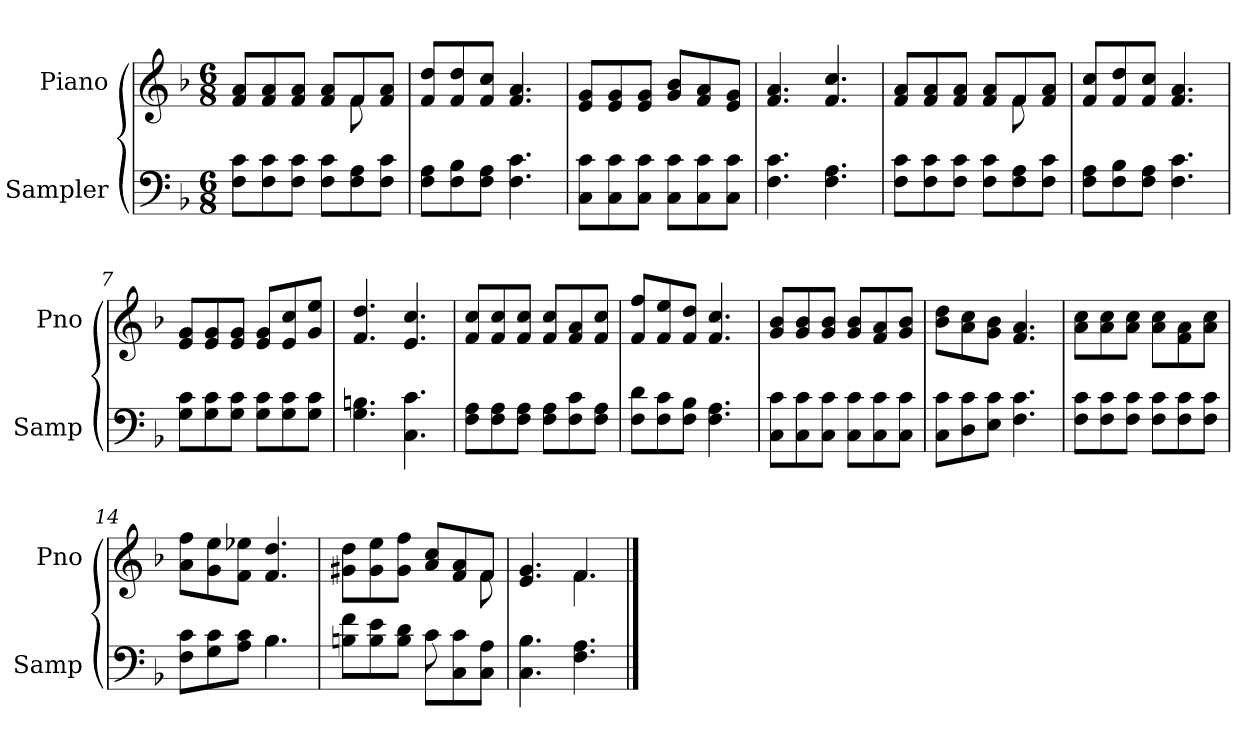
**kern	**kern
*part2	*part1
*staff2	*staff1
*I"Sampler	*I"Piano
*I'Samp	*I'Pno
*clefF4	*clefG2
*k[b-]	*k[b-]
*F:	*F:
*M6/8	*M6/8
=1	=1
*	*^
8F\ 8c\L	8f/ 8a/L	2ryy
8F\ 8c\	8f/ 8a/	.
8F\ 8c\J	8f/ 8a/J	.
8F\ 8c\L	8f/ 8a/L	.
8F\ 8A\	8f/	8f
8F\ 8c\J	8f/ 8a/J	8ryy
*	*v	*v
=2	=2
8F\ 8A\L	8f/ 8dd/L
8F\ 8B-\	8f/ 8dd/
8F\ 8A\J	8f/ 8cc/J
4.F 4.c	4.f 4.a
=3	=3
8C\ 8c\L	8e/ 8g/L
8C\ 8c\	8e/ 8g/
8C\ 8c\J	8e/ 8g/J
8C\ 8c\L	8g/ 8b-/L
8C\ 8c\	8f/ 8a/
8C\ 8c\J	8e/ 8g/J
=4	=4
4.F 4.c	4.f 4.a
4.F 4.A	4.f 4.cc
=5	=5
*	*^
8F\ 8c\L	8f/ 8a/L	2ryy
8F\ 8c\	8f/ 8a/	.
8F\ 8c\J	8f/ 8a/J	.
8F\ 8c\L	8f/ 8a/L	.
8F\ 8A\	8f/	8f
8F\ 8c\J	8f/ 8a/J	8ryy
*	*v	*v
=6	=6
8F\ 8A\L	8f/ 8cc/L
8F\ 8B-\	8f/ 8dd/
8F\ 8A\J	8f/ 8cc/J
4.F 4.c	4.f 4.a
=7	=7
8G\ 8c\L	8e/ 8g/L
8G\ 8c\	8e/ 8g/
8G\ 8c\J	8e/ 8g/J
8G\ 8c\L	8e/ 8g/L
8G\ 8c\	8e/ 8cc/
8G\ 8c\J	8g/ 8ee/J
=8	=8
4.G 4.Bn	4.f 4.dd
4.C 4.c	4.e 4.cc
=9	=9
8F\ 8A\L	8f/ 8cc/L
8F\ 8A\	8f/ 8cc/
8F\ 8A\J	8f/ 8cc/J
8F\ 8A\L	8f/ 8cc/L
8F\ 8c\	8f/ 8a/
8F\ 8A\J	8f/ 8cc/J
=10	=10
8F\ 8d\L	8f/ 8ff/L
8F\ 8c\	8f/ 8ee/
8F\ 8B-\J	8f/ 8dd/J
4.F 4.A	4.f 4.cc
=11	=11
8C\ 8c\L	8g/ 8b-/L
8C\ 8c\	8g/ 8b-/
8C\ 8c\J	8g/ 8b-/J
8C\ 8c\L	8g/ 8b-/L
8C\ 8c\	8f/ 8a/
8C\ 8c\J	8g/ 8b-/J
=12	=12
8C\ 8c\L	8b-\ 8dd\L
8D\ 8c\	8a\ 8cc\
8E\ 8c\J	8g\ 8b-\J
4.F 4.c	4.f 4.a
=13	=13
8F\ 8c\L	8a\ 8cc\L
8F\ 8c\	8a\ 8cc\
8F\ 8c\J	8a\ 8cc\J
8F\ 8c\L	8a\ 8cc\L
8F\ 8c\	8f\ 8a\
8F\ 8c\J	8a\ 8cc\J
=14	=14
*^	*
8F\ 8c\L	4.ryy	8a\ 8ff\L
8G\ 8c\	.	8g\ 8ee\
8A\ 8c\J	.	8f\ 8ee-X\J
4.B-\	4.B-	4.f 4.dd
=15	=15	=15
*	*	*^
8Bn\ 8f\L	4.ryy	8g#X\ 8dd\L	8ryy
*	*	*v	*v
8B\ 8e\	.	8g#\ 8ee\
8B\ 8d\J	.	8g#\ 8ff\J
8c\L	8c	8a/ 8cc/L
8C\ 8c\	4ryy	8f/ 8a/
*	*	*^
8C\ 8A\J	.	8f/J	8f
*v	*v	*	*
=16	=16	=16
4.C 4.B-	4.e 4.g	4.ryy
4.F 4.A	4.f/	4.f
*	*v	*v
==	==
*-	*-
